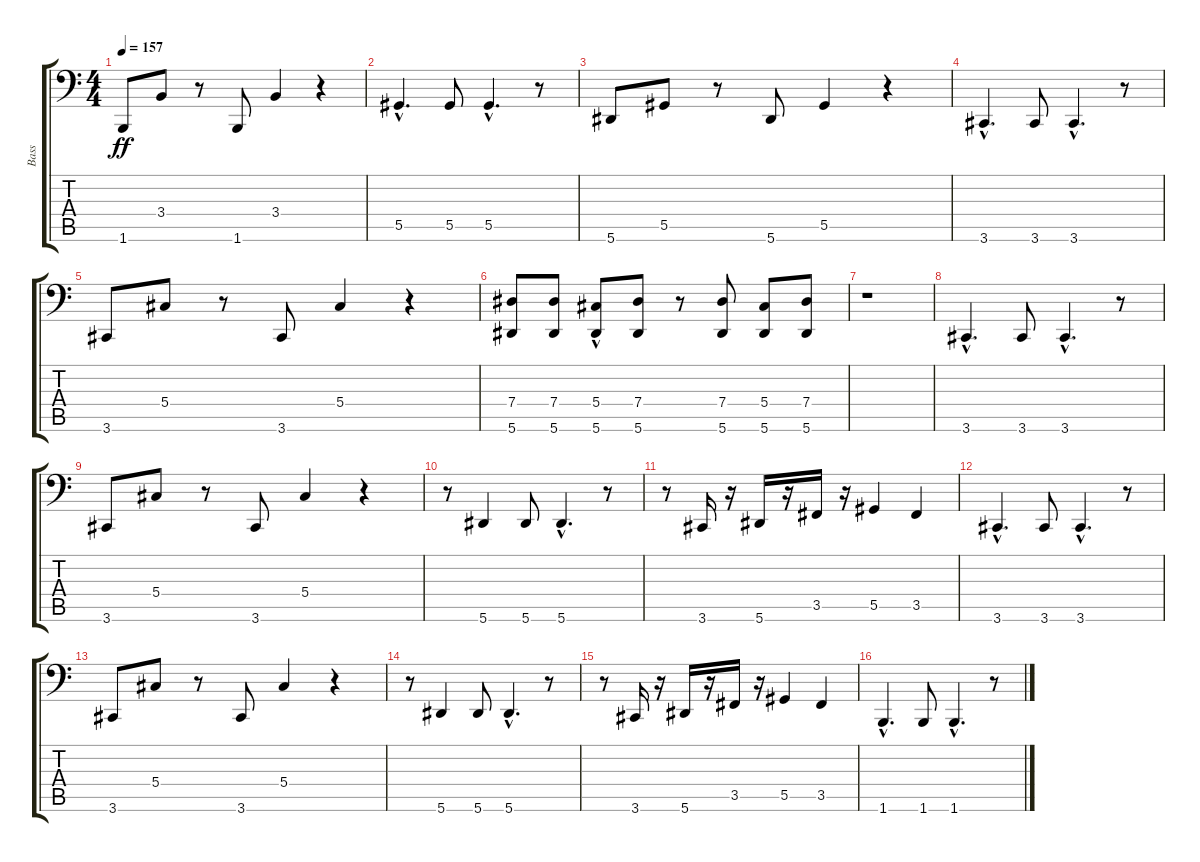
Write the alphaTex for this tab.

\track ("Bass" "Bass") {instrument slapbass2}
\staff {score tabs}
\tuning (B2 Gb2 Db2 Ab1 Eb1 Bb0) {hide}
\ts (4 4)
\tempo 157
\clef f4
\ks c
1.6.8{dy ff} 3.4.8 r.8 1.6.8 3.4.4 r.4 |
5.5{hac}.4{d} 5.5.8 5.5{hac}.4{d} r.8 |
5.6.8 5.5.8 r.8 5.6.8 5.5.4 r.4 |
3.6{hac}.4{d} 3.6.8 3.6{hac}.4{d} r.8 |
3.6.8 5.4.8 r.8 3.6.8 5.4.4 r.4 |
(7.4 5.6).8 (7.4 5.6).8 (5.4 5.6{hac}).8 (7.4 5.6).8 r.8 (7.4 5.6).8 (5.4 5.6).8 (7.4 5.6).8 |
r.1 |
3.6{hac}.4{d} 3.6.8 3.6{hac}.4{d} r.8 |
3.6.8 5.4.8 r.8 3.6.8 5.4.4 r.4 |
r.8 5.6.4 5.6.8 5.6{hac}.4{d} r.8 |
r.8 3.6.16 r.16 5.6.16 r.16 3.5.16 r.16 5.5.4 3.5.4 |
3.6{hac}.4{d} 3.6.8 3.6{hac}.4{d} r.8 |
3.6.8 5.4.8 r.8 3.6.8 5.4.4 r.4 |
r.8 5.6.4 5.6.8 5.6{hac}.4{d} r.8 |
r.8 3.6.16 r.16 5.6.16 r.16 3.5.16 r.16 5.5.4 3.5.4 |
1.6{hac}.4{d} 1.6.8 1.6{hac}.4{d} r.8
